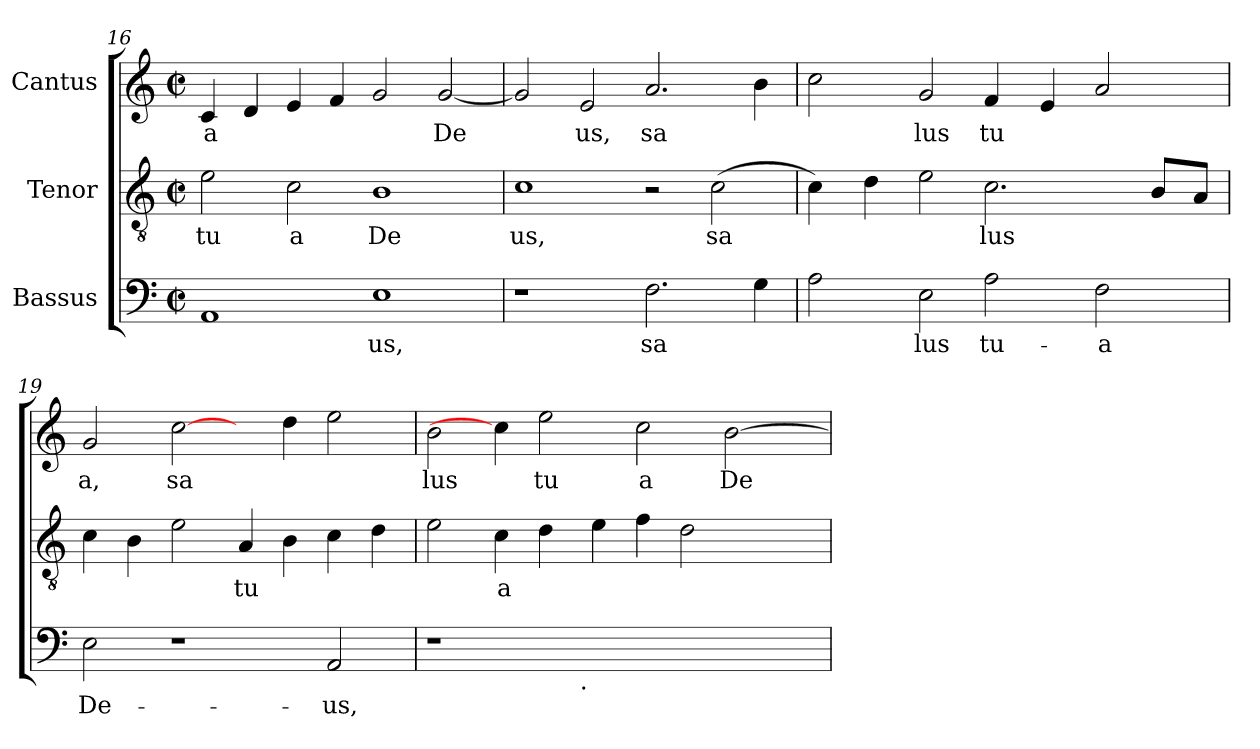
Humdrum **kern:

**kern	**text	**kern	**text	**kern	**text
*part3	*part3	*part2	*part2	*part1	*part1
*staff3	*staff3	*staff2	*staff2	*staff1	*staff1
*I"Bassus	*	*I"Tenor	*	*I"Cantus	*
*clefF4	*	*clefGv2	*	*clefG2	*
*M2/2	*	*M2/2	*	*M2/2	*
*met(c|)	*	*met(c|)	*	*met(c|)	*
=16	=16	=16	=16	=16	=16
!	!	!	!LO:LY:b:cj	!	!LO:LY:b:cj
1AA	.	2e\	tu	4c/	a
.	.	.	.	4d/	.
!	!	!	!LO:LY:b:cj	!	!
.	.	2c\	a	4e/	.
.	.	.	.	4f/	.
!	!LO:LY:b:cj	!	!LO:LY:b:cj	!	!
1E	us,	1B	De	2g/	.
!	!	!	!	!	!LO:LY:b
.	.	.	.	[<2g/	De
=17	=17	=17	=17	=17	=17
!	!	!	!LO:LY:b:cj	!	!
1r	.	1c	us,	2g/]	.
!	!	!	!	!	!LO:LY:b:cj
.	.	.	.	2e/	us,
!	!LO:LY:b:cj	!	!	!	!LO:LY:b:cj
2.F\	sa	2r	.	2.a/	sa
!	!	!	!LO:LY:b:cj	!	!
.	.	(<2c\	sa	.	.
4G\	.	.	.	4b\	.
!!LO:LB:g=z
=18	=18	=18	=18	=18	=18
*	*	*^	*	*^	*
2A\	.	4c\)	4ryy	.	2cc\	16.ryy	.
.	.	.	.	.	.	1ryy	.
.	.	4d\	16ryy	.	.	.	.
.	.	.	1ryy	.	.	.	.
!	!LO:LY:b:cj	!	!	!	!	!	!LO:LY:b:cj
2E\	lus	2e\	.	.	2g/	.	lus
!	!LO:LY:b:cj	!	!	!LO:LY:b	!	!	!LO:LY:b:cj
2A\	tu-	2.c\	.	lus	4f/	.	tu
.	.	.	.	.	.	2ryy	.
.	.	.	.	.	4e/	.	.
.	.	.	2ryy	.	.	.	.
!	!LO:LY:b:cj	!	!	!	!	!	!
2F\	-a	.	.	.	2a/	.	.
.	.	.	.	.	.	4ryy	.
.	.	8B/L	.	.	.	.	.
.	.	.	8.ryy	.	.	.	.
.	.	.	.	.	.	8ryy	.
.	.	8A/J	.	.	.	.	.
.	.	.	.	.	.	32ryy	.
=19	=19	=19	=19	=19	=19	=19	=19
!	!LO:LY:b:cj	!	!	!	!	!	!LO:LY:b:cj
*	*	*v	*v	*	*	*	*
*	*	*	*	*v	*v	*
2E\	De-	4c\	.	2g/	a,
.	.	4B\	.	.	.
!	!	!	!	!	!LO:LY:b:cj
1r	.	2e\	.	[2cc\	sa
!	!	!	!LO:LY:b:cj	!	!
.	.	4A/	tu	4ryy	.
.	.	4B\	.	4dd\	.
!	!LO:LY:b:cj	!	!	!	!
2AA/	-us,	4c\	.	2ee\	.
.	.	4d\	.	.	.
=20	=20	=20	=20	=20	=20
!	!	!	!	!	!LO:LY:b:cj
*^	*	*	*	*	*
1r	2ryy	.	2e\	.	2b\	lus
!	!	!	!	!LO:LY:b:cj	!	!
.	4...ryy	.	4c\	a	4cc\]	.
!	!	!	!	!	!	!LO:LY:b:cj
.	.	.	4d\	.	2ee\	tu
!	!LO:TX:b:t=.	!	!	!	!	!
.	1ryy	.	.	.	.	.
1ryy	.	.	4e\	.	.	.
!	!	!	!	!	!	!LO:LY:b:cj
.	.	.	4f\	.	2cc\	a
.	.	.	2d\	.	.	.
!	!	!	!	!	!	!LO:LY:b
.	.	.	.	.	[>2b\	De
.	4ryy	.	.	.	.	.
4ryy	.	.	4ryy	.	.	.
.	32ryy	.	.	.	.	.
*v	*v	*	*	*	*	*
=	=	=	=	=	=
*-	*-	*-	*-	*-	*-
